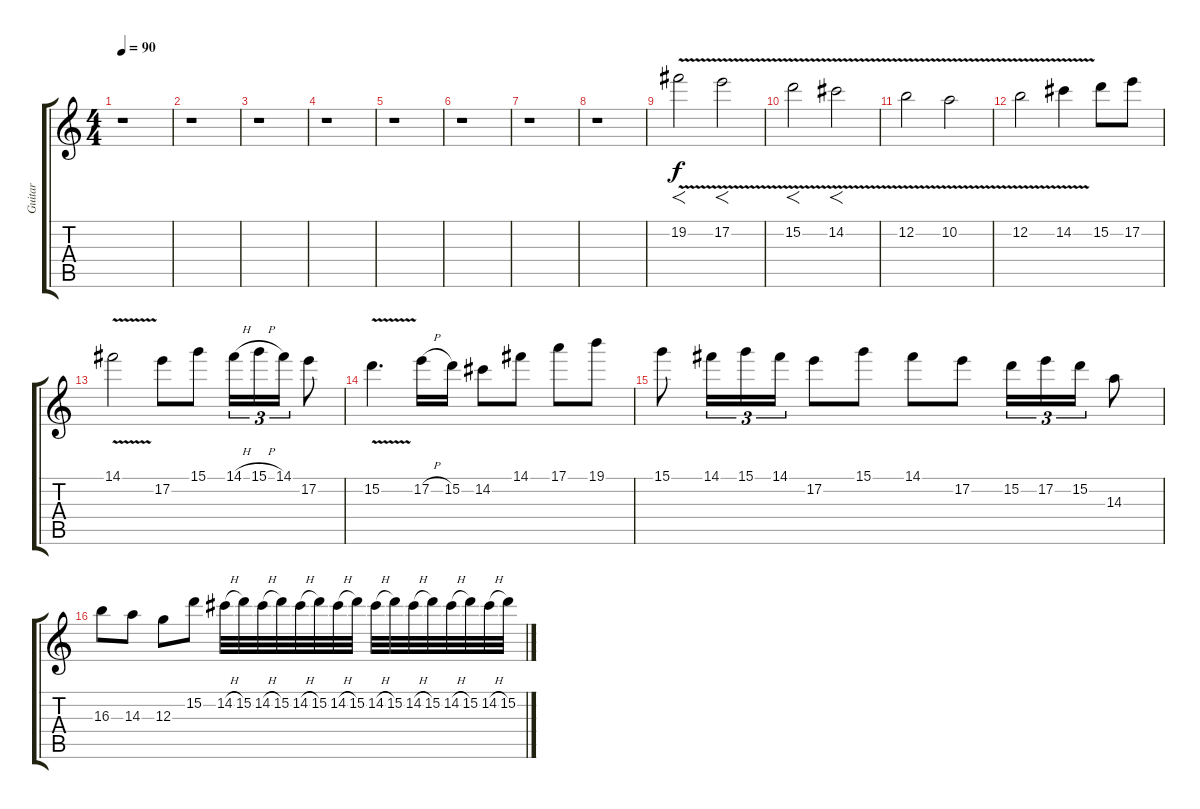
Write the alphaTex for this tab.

\track ("Guitar" "Guitar") {instrument distortionguitar}
\staff {score tabs}
\tuning (E4 B3 G3 D3 A2 E2) {hide}
\ts (4 4)
\tempo 90
\clef g2
\ks c
r.1{dy f instrument distortionguitar} |
r.1 |
r.1 |
r.1 |
r.1 |
r.1 |
r.1 |
r.1 |
19.2{v}.2{f} 17.2{v}.2{f} |
15.2{v}.2{f} 14.2{v}.2{f} |
12.2{v}.2 10.2{v}.2 |
12.2{v}.2 14.2{v}.4 15.2.8 17.2.8 |
14.1{v}.2 17.2.8 15.1.8 14.1{h}.16{tu (3 2)} 15.1{h}.16{tu (3 2)} 14.1.16{tu (3 2)} 17.2.8 |
15.2{v}.4{d} 17.2{h}.16 15.2.16 14.2.8 14.1.8 17.1.8 19.1.8 |
15.1.8 14.1.16{tu (3 2)} 15.1.16{tu (3 2)} 14.1.16{tu (3 2)} 17.2.8 15.1.8 14.1.8 17.2.8 15.2.16{tu (3 2)} 17.2.16{tu (3 2)} 15.2.16{tu (3 2)} 14.3.8 |
16.3.8 14.3.8 12.3.8 15.2.8 14.2{h}.32 15.2.32 14.2{h}.32 15.2.32 14.2{h}.32 15.2.32 14.2{h}.32 15.2.32 14.2{h}.32 15.2.32 14.2{h}.32 15.2.32 14.2{h}.32 15.2.32 14.2{h}.32 15.2.32
